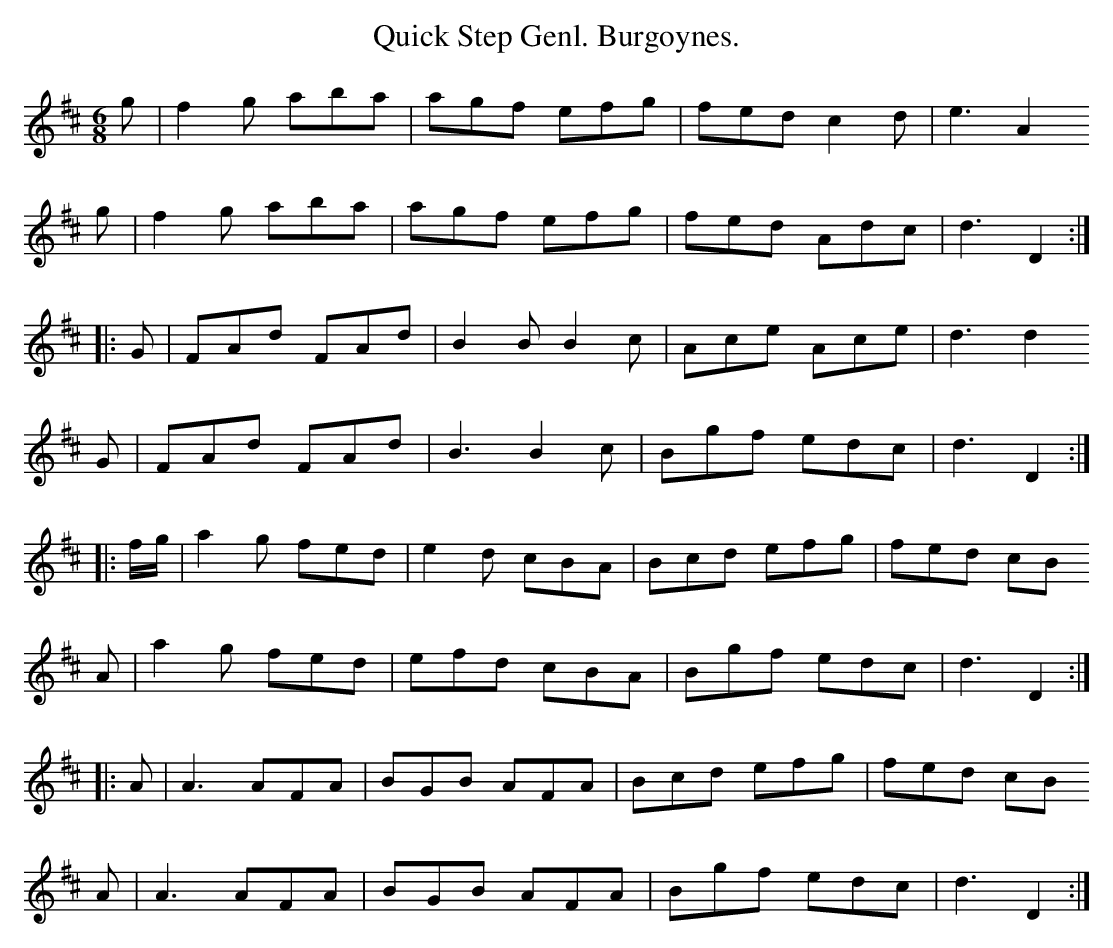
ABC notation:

X:1
T:Quick Step Genl. Burgoynes.
M:6/8
L:1/8
K:D
g   |f2g aba|agf efg|fed c2d|e3  A2
g   |f2g aba|agf efg|fed Adc|d3  D2:|
|:G   |FAd FAd|B2B B2c|Ace Ace|d3  d2
G   |FAd FAd|B3  B2c|Bgf edc|d3  D2:|
|:f/g/|a2g fed|e2d cBA|Bcd efg|fed cB
A   |a2g fed|efd cBA|Bgf edc|d3  D2:|
|:A   |A3  AFA|BGB AFA|Bcd efg|fed cB
A   |A3  AFA|BGB AFA|Bgf edc|d3  D2:|
